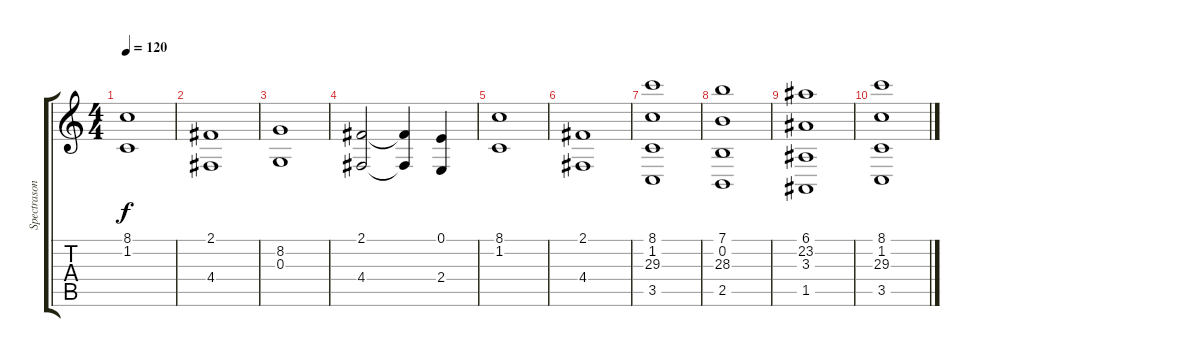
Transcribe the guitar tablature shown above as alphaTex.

\track ("Spectrasonics Omnisphere" "Spectrason") {instrument choiraahs}
\staff {score tabs}
\tuning (E4 B3 G3 D3 A2 E2) {hide}
\ts (4 4)
\tempo 120
\clef g2
\ks c
(8.1 1.2).1{dy f} |
(2.1 4.4).1 |
(8.2 0.3).1 |
(2.1 4.4).2 (2.1{t} 4.4{t}).4 (0.1 2.4).4 |
(8.1 1.2).1 |
(2.1 4.4).1 |
(8.1 1.2 29.3 3.5).1 |
(7.1 0.2 28.3 2.5).1 |
(6.1 23.2 3.3 1.5).1 |
(8.1 1.2 29.3 3.5).1
